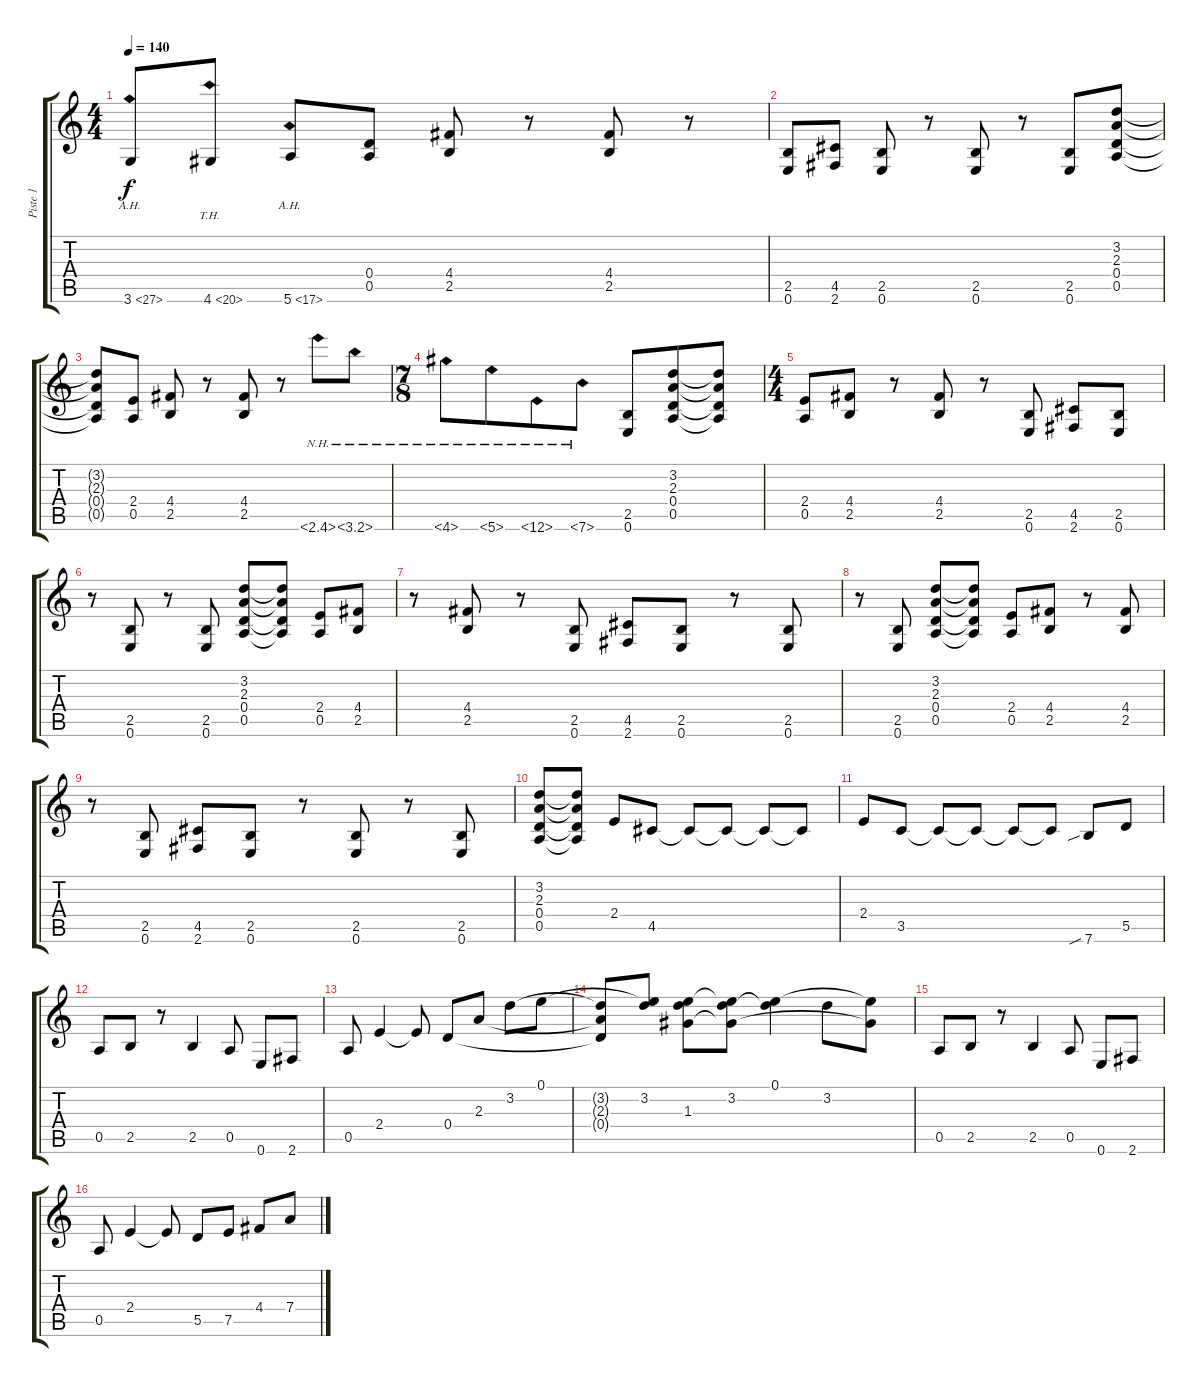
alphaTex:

\track ("Piste 1" "Piste 1") {mute instrument distortionguitar}
\staff {score tabs}
\tuning (E4 B3 G3 D3 A2 E2) {hide}
\ts (4 4)
\tempo 140
\tempo 147
\tempo 140
\clef g2
\ks c
3.6{ah 24}.8{dy f instrument distortionguitar} 4.6{th 16}.8 5.6{ah 12}.8 (0.4 0.5).8 (4.4 2.5).8 r.8 (4.4 2.5).8 r.8 |
(2.5 0.6).8 (4.5 2.6).8 (2.5 0.6).8 r.8 (2.5 0.6).8 r.8 (2.5 0.6).8 (3.2 2.3 0.4 0.5).8 |
(3.2{t} 2.3{t} 0.4{t} 0.5{t}).8 (2.4 0.5).8 (4.4 2.5).8 r.8 (4.4 2.5).8 r.8 2.6{nh}.8 3.6{nh}.8 |
\ts (7 8)
4.6{nh}.8 5.6{nh}.8 6.6{nh}.8 7.6{nh}.8 (2.5 0.6).8 (3.2 2.3 0.4 0.5).8 (3.2{t} 2.3{t} 0.4{t} 0.5{t}).8 |
\ts (4 4)
(2.4 0.5).8 (4.4 2.5).8 r.8 (4.4 2.5).8 r.8 (2.5 0.6).8 (4.5 2.6).8 (2.5 0.6).8 |
r.8 (2.5 0.6).8 r.8 (2.5 0.6).8 (3.2 2.3 0.4 0.5).8 (3.2{t} 2.3{t} 0.4{t} 0.5{t}).8 (2.4 0.5).8 (4.4 2.5).8 |
r.8 (4.4 2.5).8 r.8 (2.5 0.6).8 (4.5 2.6).8 (2.5 0.6).8 r.8 (2.5 0.6).8 |
r.8 (2.5 0.6).8 (3.2 2.3 0.4 0.5).8 (3.2{t} 2.3{t} 0.4{t} 0.5{t}).8 (2.4 0.5).8 (4.4 2.5).8 r.8 (4.4 2.5).8 |
r.8 (2.5 0.6).8 (4.5 2.6).8 (2.5 0.6).8 r.8 (2.5 0.6).8 r.8 (2.5 0.6).8 |
(3.2 2.3 0.4 0.5).8 (3.2{t} 2.3{t} 0.4{t} 0.5{t}).8 2.4.8 4.5.8 4.5{t}.8 4.5{t}.8 4.5{t}.8 4.5{t}.8 |
2.4.8 3.5.8 3.5{t}.8 3.5{t}.8 3.5{t}.8 3.5{t}.8 7.6{sib}.8 5.5.8 |
0.5.8 2.5.8 r.8 2.5.4 0.5.8 0.6.8 2.6.8 |
0.5.8 2.4.4 2.4{t}.8 0.4.8 2.3.8 3.2.8 0.1.8 |
(3.2{t} 2.3{t} 0.4{t}).8 (0.1{t} 3.2).8 (0.1{t} 3.2{t} 1.3).8 (0.1{t} 3.2 1.3{t}).8 (0.1 3.2{t}).4 3.2.8 (0.1{t} 1.3{t}).8 |
0.5.8 2.5.8 r.8 2.5.4 0.5.8 0.6.8 2.6.8 |
0.5.8 2.4.4 2.4{t}.8 5.5.8 7.5.8 4.4.8 7.4.8
